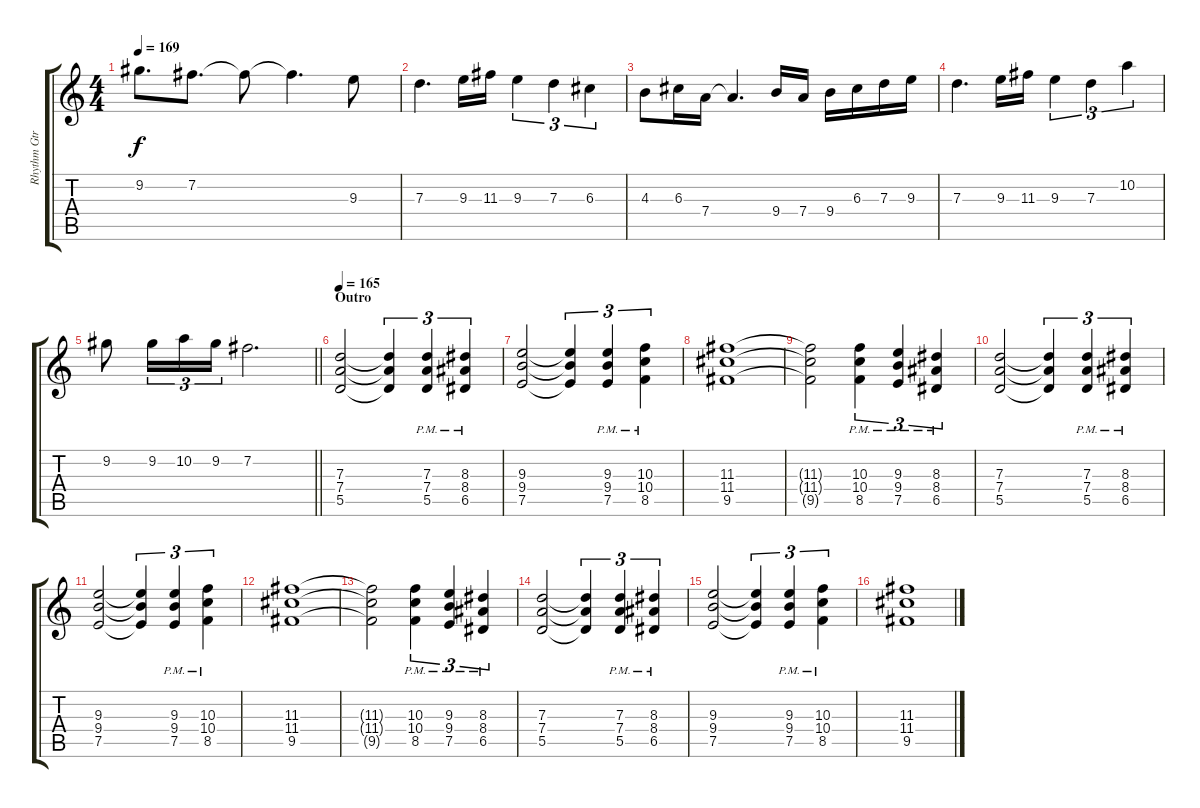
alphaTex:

\track ("Rhythm Gtr" "Rhythm Gtr") {instrument distortionguitar}
\staff {score tabs}
\tuning (E4 B3 G3 D3 A2 E2) {hide}
\ts (4 4)
\tempo 169
\clef g2
\ks c
9.2.8{d dy f} 7.2.8{d} 7.2{t}.8 7.2{t}.4{d} 9.3.8 |
7.3.4{d} 9.3.16 11.3.16 9.3.4{tu (3 2)} 7.3.4{tu (3 2)} 6.3.4{tu (3 2)} |
4.3.8 6.3.16 7.4.16 7.4{t}.4{d} 9.4.16 7.4.16 9.4.16 6.3.16 7.3.16 9.3.16 |
7.3.4{d} 9.3.16 11.3.16 9.3.4{tu (3 2)} 7.3.4{tu (3 2)} 10.2.4{tu (3 2)} |
\barLineRight lightlight
9.2.8 9.2.16{tu (3 2)} 10.2.16{tu (3 2)} 9.2.16{tu (3 2)} 7.2.2{d} |
\section ("" "Outro")
\tempo 165
(7.3 7.4 5.5).2{volume 11} (7.3{t} 7.4{t} 5.5{t}).4{tu (3 2)} (7.3{pm} 7.4{pm} 5.5{pm}).4{tu (3 2)} (8.3{pm} 8.4{pm} 6.5{pm}).4{tu (3 2)} |
(9.3 9.4 7.5).2 (9.3{t} 9.4{t} 7.5{t}).4{tu (3 2)} (9.3{pm} 9.4{pm} 7.5{pm}).4{tu (3 2)} (10.3{pm} 10.4{pm} 8.5{pm}).4{tu (3 2)} |
(11.3 11.4 9.5).1 |
(11.3{t} 11.4{t} 9.5{t}).2 (10.3{pm} 10.4{pm} 8.5{pm}).4{tu (3 2)} (9.3{pm} 9.4{pm} 7.5{pm}).4{tu (3 2)} (8.3{pm} 8.4{pm} 6.5{pm}).4{tu (3 2)} |
(7.3 7.4 5.5).2 (7.3{t} 7.4{t} 5.5{t}).4{tu (3 2)} (7.3{pm} 7.4{pm} 5.5{pm}).4{tu (3 2)} (8.3{pm} 8.4{pm} 6.5{pm}).4{tu (3 2)} |
(9.3 9.4 7.5).2 (9.3{t} 9.4{t} 7.5{t}).4{tu (3 2)} (9.3{pm} 9.4{pm} 7.5{pm}).4{tu (3 2)} (10.3{pm} 10.4{pm} 8.5{pm}).4{tu (3 2)} |
(11.3 11.4 9.5).1 |
(11.3{t} 11.4{t} 9.5{t}).2 (10.3{pm} 10.4{pm} 8.5{pm}).4{tu (3 2)} (9.3{pm} 9.4{pm} 7.5{pm}).4{tu (3 2)} (8.3{pm} 8.4{pm} 6.5{pm}).4{tu (3 2)} |
(7.3 7.4 5.5).2 (7.3{t} 7.4{t} 5.5{t}).4{tu (3 2)} (7.3{pm} 7.4{pm} 5.5{pm}).4{tu (3 2)} (8.3{pm} 8.4{pm} 6.5{pm}).4{tu (3 2)} |
(9.3 9.4 7.5).2 (9.3{t} 9.4{t} 7.5{t}).4{tu (3 2)} (9.3{pm} 9.4{pm} 7.5{pm}).4{tu (3 2)} (10.3{pm} 10.4{pm} 8.5{pm}).4{tu (3 2)} |
(11.3 11.4 9.5).1
